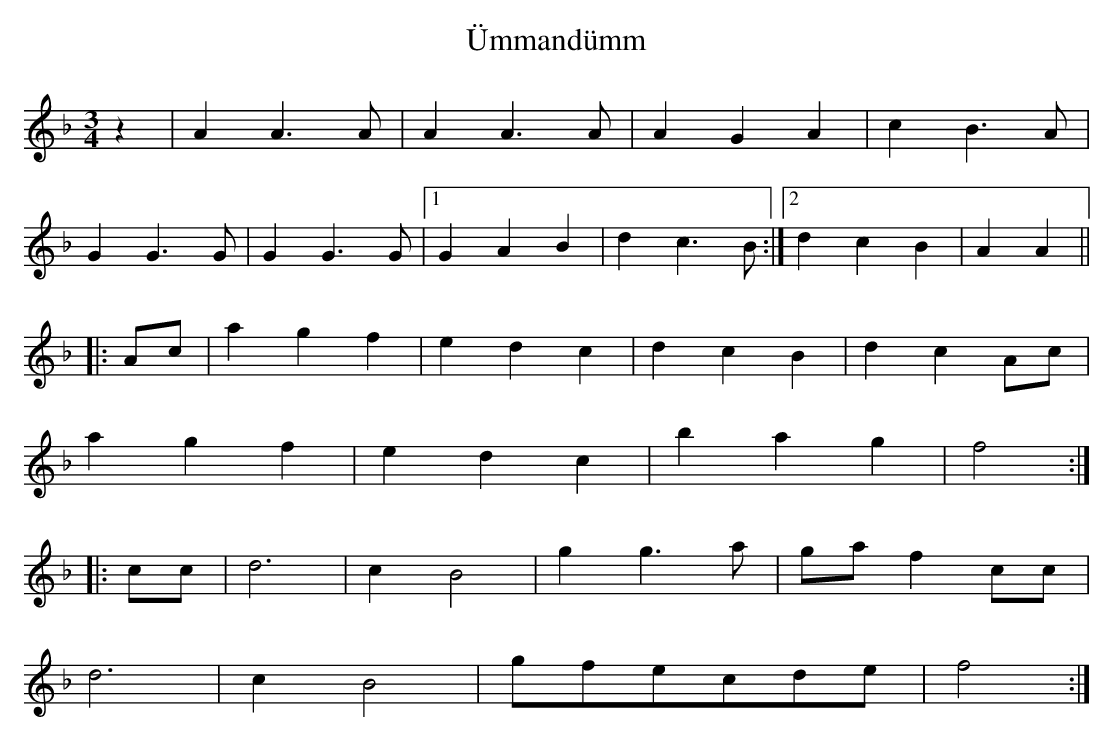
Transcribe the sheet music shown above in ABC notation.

X:1
T:Ümmandümm
M:3/4
L:1/4
K:F
z|AA>A|AA>A|AGA|cB>A|
GG>G|GG>G|1GAB|dc>B:|2dcB|AA||
|:A/c/|agf|edc|dcB|dcA/c/|
agf|edc|bag|f2:|
|:c/c/|d3|cB2|gg>a|g/a/fc/c/|
d3|cB2|g/f/e/c/d/e/|f2:|
